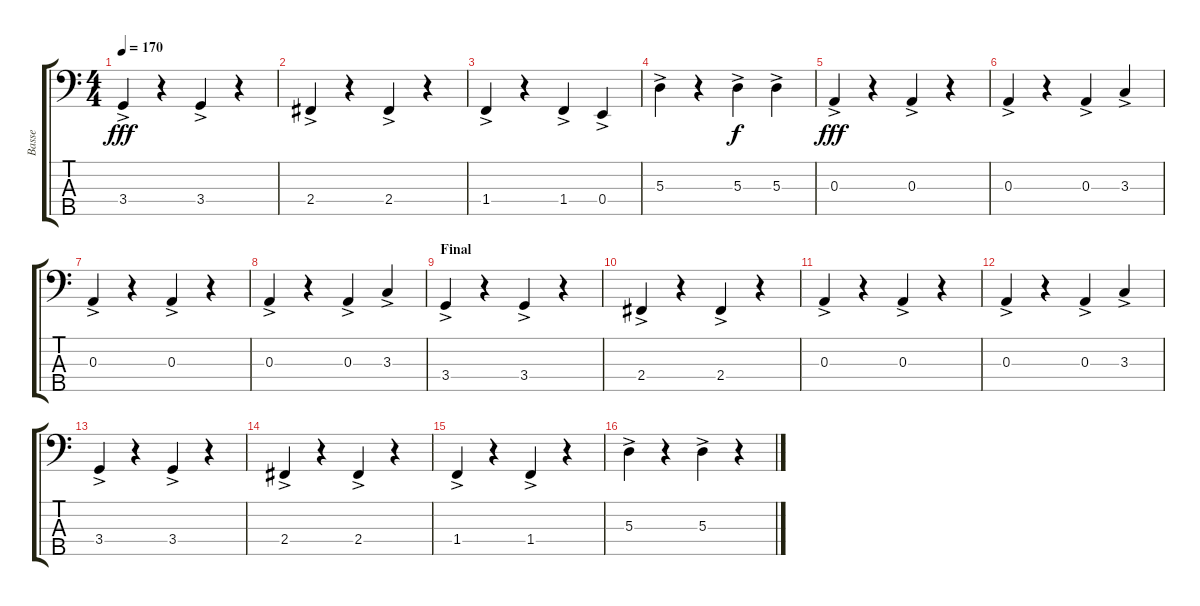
\track ("Basse" "Basse") {instrument electricbasspick}
\staff {score tabs}
\tuning (G2 D2 A1 E1 B0) {hide}
\ts (4 4)
\tempo 170
\clef f4
\ks c
3.4{ac}.4{dy fff} r.4 3.4{ac}.4 r.4 |
2.4{ac}.4 r.4 2.4{ac}.4 r.4 |
1.4{ac}.4 r.4 1.4{ac}.4 0.4{ac}.4 |
5.3{ac}.4 r.4 5.3{ac}.4{dy f} 5.3{ac}.4 |
0.3{ac}.4{dy fff} r.4 0.3{ac}.4 r.4 |
0.3{ac}.4 r.4 0.3{ac}.4 3.3{ac}.4 |
0.3{ac}.4 r.4 0.3{ac}.4 r.4 |
0.3{ac}.4 r.4 0.3{ac}.4 3.3{ac}.4 |
\section ("" "Final")
3.4{ac}.4 r.4 3.4{ac}.4 r.4 |
2.4{ac}.4 r.4 2.4{ac}.4 r.4 |
0.3{ac}.4 r.4 0.3{ac}.4 r.4 |
0.3{ac}.4 r.4 0.3{ac}.4 3.3{ac}.4 |
3.4{ac}.4 r.4 3.4{ac}.4 r.4 |
2.4{ac}.4 r.4 2.4{ac}.4 r.4 |
1.4{ac}.4 r.4 1.4{ac}.4 r.4 |
5.3{ac}.4 r.4 5.3{ac}.4 r.4
